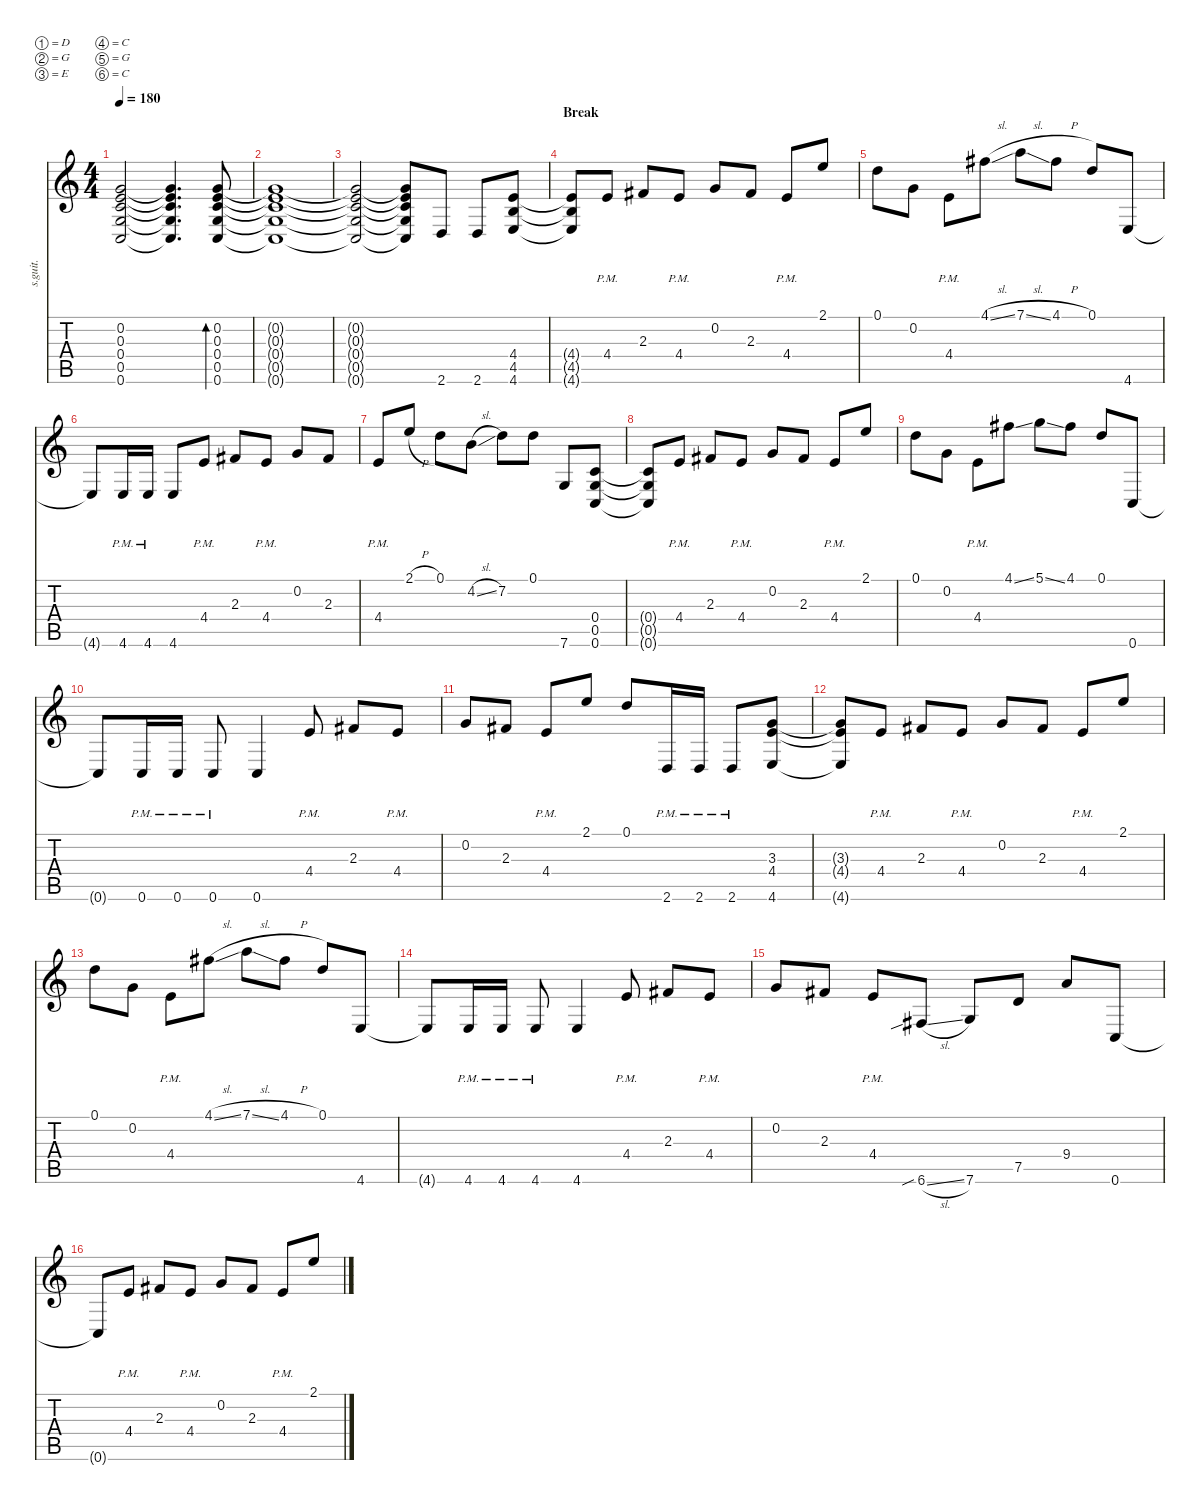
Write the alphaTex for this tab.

\defaultSystemsLayout 4
\hideDynamics
\bracketExtendMode nobrackets
\track ("Rhythm Guitar 1" "s.guit.") {instrument distortionguitar}
\staff {score tabs}
\tuning (D4 G3 E3 C3 G2 C2)
\ts (4 4)
\tempo 180
\clef g2
\ks c
(0.2{t} 0.3{t} 0.4{t} 0.5{t} 0.6{t}).2{lyrics (0 "") lyrics (1 "") lyrics (2 "") lyrics (3 "") lyrics (4 "") dy mf} (0.2{t} 0.3{t} 0.4{t} 0.5{t} 0.6{t}).4{d lyrics (0 "") lyrics (1 "") lyrics (2 "") lyrics (3 "") lyrics (4 "")} (0.2 0.3 0.4 0.5 0.6).8{bd 30 lyrics (0 "") lyrics (1 "") lyrics (2 "") lyrics (3 "") lyrics (4 "")} |
(0.2{t} 0.3{t} 0.4{t} 0.5{t} 0.6{t}).1{lyrics (0 "") lyrics (1 "") lyrics (2 "") lyrics (3 "") lyrics (4 "")} |
(0.2{t} 0.3{t} 0.4{t} 0.5{t} 0.6{t}).2{lyrics (0 "") lyrics (1 "") lyrics (2 "") lyrics (3 "") lyrics (4 "")} (0.2{t} 0.3{t} 0.4{t} 0.5{t} 0.6{t}).8{lyrics (0 "") lyrics (1 "") lyrics (2 "") lyrics (3 "") lyrics (4 "")} 2.6.8{lyrics (0 "") lyrics (1 "") lyrics (2 "") lyrics (3 "") lyrics (4 "")} 2.6.8{lyrics (0 "") lyrics (1 "") lyrics (2 "") lyrics (3 "") lyrics (4 "")} (4.4 4.5 4.6).8{lyrics (0 "") lyrics (1 "") lyrics (2 "") lyrics (3 "") lyrics (4 "")} |
\section ("" "Break")
(4.4{t} 4.5{t} 4.6{t}).8{lyrics (0 "") lyrics (1 "") lyrics (2 "") lyrics (3 "") lyrics (4 "")} 4.4{pm}.8{lyrics (0 "") lyrics (1 "") lyrics (2 "") lyrics (3 "") lyrics (4 "")} 2.3{acc #}.8{lyrics (0 "") lyrics (1 "") lyrics (2 "") lyrics (3 "") lyrics (4 "")} 4.4{pm}.8{lyrics (0 "") lyrics (1 "") lyrics (2 "") lyrics (3 "") lyrics (4 "")} 0.2.8{lyrics (0 "") lyrics (1 "") lyrics (2 "") lyrics (3 "") lyrics (4 "")} 2.3{acc #}.8{lyrics (0 "") lyrics (1 "") lyrics (2 "") lyrics (3 "") lyrics (4 "")} 4.4{pm}.8{lyrics (0 "") lyrics (1 "") lyrics (2 "") lyrics (3 "") lyrics (4 "")} 2.1.8{lyrics (0 "") lyrics (1 "") lyrics (2 "") lyrics (3 "") lyrics (4 "")} |
0.1.8{lyrics (0 "") lyrics (1 "") lyrics (2 "") lyrics (3 "") lyrics (4 "")} 0.2.8{lyrics (0 "") lyrics (1 "") lyrics (2 "") lyrics (3 "") lyrics (4 "")} 4.4{pm}.8{lyrics (0 "") lyrics (1 "") lyrics (2 "") lyrics (3 "") lyrics (4 "")} 4.1{sl acc #}.8{lyrics (0 "") lyrics (1 "") lyrics (2 "") lyrics (3 "") lyrics (4 "")} 7.1{sl}.8{lyrics (0 "") lyrics (1 "") lyrics (2 "") lyrics (3 "") lyrics (4 "")} 4.1{h acc #}.8{lyrics (0 "") lyrics (1 "") lyrics (2 "") lyrics (3 "") lyrics (4 "")} 0.1.8{lyrics (0 "") lyrics (1 "") lyrics (2 "") lyrics (3 "") lyrics (4 "")} 4.6.8{lyrics (0 "") lyrics (1 "") lyrics (2 "") lyrics (3 "") lyrics (4 "")} |
4.6{t}.8{lyrics (0 "") lyrics (1 "") lyrics (2 "") lyrics (3 "") lyrics (4 "")} 4.6{pm}.16{lyrics (0 "") lyrics (1 "") lyrics (2 "") lyrics (3 "") lyrics (4 "")} 4.6{pm}.16{lyrics (0 "") lyrics (1 "") lyrics (2 "") lyrics (3 "") lyrics (4 "")} 4.6.8{lyrics (0 "") lyrics (1 "") lyrics (2 "") lyrics (3 "") lyrics (4 "")} 4.4{pm}.8{lyrics (0 "") lyrics (1 "") lyrics (2 "") lyrics (3 "") lyrics (4 "")} 2.3{acc #}.8{lyrics (0 "") lyrics (1 "") lyrics (2 "") lyrics (3 "") lyrics (4 "")} 4.4{pm}.8{lyrics (0 "") lyrics (1 "") lyrics (2 "") lyrics (3 "") lyrics (4 "")} 0.2.8{lyrics (0 "") lyrics (1 "") lyrics (2 "") lyrics (3 "") lyrics (4 "")} 2.3{acc #}.8{lyrics (0 "") lyrics (1 "") lyrics (2 "") lyrics (3 "") lyrics (4 "")} |
4.4{pm}.8{lyrics (0 "") lyrics (1 "") lyrics (2 "") lyrics (3 "") lyrics (4 "")} 2.1{h}.8{lyrics (0 "") lyrics (1 "") lyrics (2 "") lyrics (3 "") lyrics (4 "")} 0.1.8{lyrics (0 "") lyrics (1 "") lyrics (2 "") lyrics (3 "") lyrics (4 "")} 4.2{sl}.8{lyrics (0 "") lyrics (1 "") lyrics (2 "") lyrics (3 "") lyrics (4 "")} 7.2.8{lyrics (0 "") lyrics (1 "") lyrics (2 "") lyrics (3 "") lyrics (4 "")} 0.1.8{lyrics (0 "") lyrics (1 "") lyrics (2 "") lyrics (3 "") lyrics (4 "")} 7.6.8{lyrics (0 "") lyrics (1 "") lyrics (2 "") lyrics (3 "") lyrics (4 "")} (0.4 0.5 0.6).8{lyrics (0 "") lyrics (1 "") lyrics (2 "") lyrics (3 "") lyrics (4 "")} |
(0.4{t} 0.5{t} 0.6{t}).8{lyrics (0 "") lyrics (1 "") lyrics (2 "") lyrics (3 "") lyrics (4 "")} 4.4{pm}.8{lyrics (0 "") lyrics (1 "") lyrics (2 "") lyrics (3 "") lyrics (4 "")} 2.3{acc #}.8{lyrics (0 "") lyrics (1 "") lyrics (2 "") lyrics (3 "") lyrics (4 "")} 4.4{pm}.8{lyrics (0 "") lyrics (1 "") lyrics (2 "") lyrics (3 "") lyrics (4 "")} 0.2.8{lyrics (0 "") lyrics (1 "") lyrics (2 "") lyrics (3 "") lyrics (4 "")} 2.3{acc #}.8{lyrics (0 "") lyrics (1 "") lyrics (2 "") lyrics (3 "") lyrics (4 "")} 4.4{pm}.8{lyrics (0 "") lyrics (1 "") lyrics (2 "") lyrics (3 "") lyrics (4 "")} 2.1.8{lyrics (0 "") lyrics (1 "") lyrics (2 "") lyrics (3 "") lyrics (4 "")} |
0.1.8{lyrics (0 "") lyrics (1 "") lyrics (2 "") lyrics (3 "") lyrics (4 "")} 0.2.8{lyrics (0 "") lyrics (1 "") lyrics (2 "") lyrics (3 "") lyrics (4 "")} 4.4{pm}.8{lyrics (0 "") lyrics (1 "") lyrics (2 "") lyrics (3 "") lyrics (4 "")} 4.1{ss acc #}.8{lyrics (0 "") lyrics (1 "") lyrics (2 "") lyrics (3 "") lyrics (4 "")} 5.1{ss}.8{lyrics (0 "") lyrics (1 "") lyrics (2 "") lyrics (3 "") lyrics (4 "")} 4.1{acc #}.8{lyrics (0 "") lyrics (1 "") lyrics (2 "") lyrics (3 "") lyrics (4 "")} 0.1.8{lyrics (0 "") lyrics (1 "") lyrics (2 "") lyrics (3 "") lyrics (4 "")} 0.6.8{lyrics (0 "") lyrics (1 "") lyrics (2 "") lyrics (3 "") lyrics (4 "")} |
0.6{t}.8{lyrics (0 "") lyrics (1 "") lyrics (2 "") lyrics (3 "") lyrics (4 "")} 0.6{pm}.16{lyrics (0 "") lyrics (1 "") lyrics (2 "") lyrics (3 "") lyrics (4 "")} 0.6{pm}.16{lyrics (0 "") lyrics (1 "") lyrics (2 "") lyrics (3 "") lyrics (4 "")} 0.6{pm}.8{lyrics (0 "") lyrics (1 "") lyrics (2 "") lyrics (3 "") lyrics (4 "")} 0.6.4{lyrics (0 "") lyrics (1 "") lyrics (2 "") lyrics (3 "") lyrics (4 "")} 4.4{pm}.8{lyrics (0 "") lyrics (1 "") lyrics (2 "") lyrics (3 "") lyrics (4 "")} 2.3{acc #}.8{lyrics (0 "") lyrics (1 "") lyrics (2 "") lyrics (3 "") lyrics (4 "")} 4.4{pm}.8{lyrics (0 "") lyrics (1 "") lyrics (2 "") lyrics (3 "") lyrics (4 "")} |
0.2.8{lyrics (0 "") lyrics (1 "") lyrics (2 "") lyrics (3 "") lyrics (4 "")} 2.3{acc #}.8{lyrics (0 "") lyrics (1 "") lyrics (2 "") lyrics (3 "") lyrics (4 "")} 4.4{pm}.8{lyrics (0 "") lyrics (1 "") lyrics (2 "") lyrics (3 "") lyrics (4 "")} 2.1.8{lyrics (0 "") lyrics (1 "") lyrics (2 "") lyrics (3 "") lyrics (4 "")} 0.1.8{lyrics (0 "") lyrics (1 "") lyrics (2 "") lyrics (3 "") lyrics (4 "")} 2.6{pm}.16{lyrics (0 "") lyrics (1 "") lyrics (2 "") lyrics (3 "") lyrics (4 "")} 2.6{pm}.16{lyrics (0 "") lyrics (1 "") lyrics (2 "") lyrics (3 "") lyrics (4 "")} 2.6{pm}.8{lyrics (0 "") lyrics (1 "") lyrics (2 "") lyrics (3 "") lyrics (4 "")} (3.3 4.4 4.6).8{lyrics (0 "") lyrics (1 "") lyrics (2 "") lyrics (3 "") lyrics (4 "")} |
(3.3{t} 4.4{t} 4.6{t}).8{lyrics (0 "") lyrics (1 "") lyrics (2 "") lyrics (3 "") lyrics (4 "")} 4.4{pm}.8{lyrics (0 "") lyrics (1 "") lyrics (2 "") lyrics (3 "") lyrics (4 "")} 2.3{acc #}.8{lyrics (0 "") lyrics (1 "") lyrics (2 "") lyrics (3 "") lyrics (4 "")} 4.4{pm}.8{lyrics (0 "") lyrics (1 "") lyrics (2 "") lyrics (3 "") lyrics (4 "")} 0.2.8{lyrics (0 "") lyrics (1 "") lyrics (2 "") lyrics (3 "") lyrics (4 "")} 2.3{acc #}.8{lyrics (0 "") lyrics (1 "") lyrics (2 "") lyrics (3 "") lyrics (4 "")} 4.4{pm}.8{lyrics (0 "") lyrics (1 "") lyrics (2 "") lyrics (3 "") lyrics (4 "")} 2.1.8{lyrics (0 "") lyrics (1 "") lyrics (2 "") lyrics (3 "") lyrics (4 "")} |
0.1.8{lyrics (0 "") lyrics (1 "") lyrics (2 "") lyrics (3 "") lyrics (4 "")} 0.2.8{lyrics (0 "") lyrics (1 "") lyrics (2 "") lyrics (3 "") lyrics (4 "")} 4.4{pm}.8{lyrics (0 "") lyrics (1 "") lyrics (2 "") lyrics (3 "") lyrics (4 "")} 4.1{sl acc #}.8{lyrics (0 "") lyrics (1 "") lyrics (2 "") lyrics (3 "") lyrics (4 "")} 7.1{sl}.8{lyrics (0 "") lyrics (1 "") lyrics (2 "") lyrics (3 "") lyrics (4 "")} 4.1{h acc #}.8{lyrics (0 "") lyrics (1 "") lyrics (2 "") lyrics (3 "") lyrics (4 "")} 0.1.8{lyrics (0 "") lyrics (1 "") lyrics (2 "") lyrics (3 "") lyrics (4 "")} 4.6.8{lyrics (0 "") lyrics (1 "") lyrics (2 "") lyrics (3 "") lyrics (4 "")} |
4.6{t}.8{lyrics (0 "") lyrics (1 "") lyrics (2 "") lyrics (3 "") lyrics (4 "")} 4.6{pm}.16{lyrics (0 "") lyrics (1 "") lyrics (2 "") lyrics (3 "") lyrics (4 "")} 4.6{pm}.16{lyrics (0 "") lyrics (1 "") lyrics (2 "") lyrics (3 "") lyrics (4 "")} 4.6{pm}.8{lyrics (0 "") lyrics (1 "") lyrics (2 "") lyrics (3 "") lyrics (4 "")} 4.6.4{lyrics (0 "") lyrics (1 "") lyrics (2 "") lyrics (3 "") lyrics (4 "")} 4.4{pm}.8{lyrics (0 "") lyrics (1 "") lyrics (2 "") lyrics (3 "") lyrics (4 "")} 2.3{acc #}.8{lyrics (0 "") lyrics (1 "") lyrics (2 "") lyrics (3 "") lyrics (4 "")} 4.4{pm}.8{lyrics (0 "") lyrics (1 "") lyrics (2 "") lyrics (3 "") lyrics (4 "")} |
0.2.8{lyrics (0 "") lyrics (1 "") lyrics (2 "") lyrics (3 "") lyrics (4 "")} 2.3{acc #}.8{lyrics (0 "") lyrics (1 "") lyrics (2 "") lyrics (3 "") lyrics (4 "")} 4.4{pm}.8{lyrics (0 "") lyrics (1 "") lyrics (2 "") lyrics (3 "") lyrics (4 "")} 6.6{sib sl acc #}.8{lyrics (0 "") lyrics (1 "") lyrics (2 "") lyrics (3 "") lyrics (4 "")} 7.6.8{lyrics (0 "") lyrics (1 "") lyrics (2 "") lyrics (3 "") lyrics (4 "")} 7.5.8{lyrics (0 "") lyrics (1 "") lyrics (2 "") lyrics (3 "") lyrics (4 "")} 9.4.8{lyrics (0 "") lyrics (1 "") lyrics (2 "") lyrics (3 "") lyrics (4 "")} 0.6.8{lyrics (0 "") lyrics (1 "") lyrics (2 "") lyrics (3 "") lyrics (4 "")} |
0.6{t}.8{lyrics (0 "") lyrics (1 "") lyrics (2 "") lyrics (3 "") lyrics (4 "")} 4.4{pm}.8{lyrics (0 "") lyrics (1 "") lyrics (2 "") lyrics (3 "") lyrics (4 "")} 2.3{acc #}.8{lyrics (0 "") lyrics (1 "") lyrics (2 "") lyrics (3 "") lyrics (4 "")} 4.4{pm}.8{lyrics (0 "") lyrics (1 "") lyrics (2 "") lyrics (3 "") lyrics (4 "")} 0.2.8{lyrics (0 "") lyrics (1 "") lyrics (2 "") lyrics (3 "") lyrics (4 "")} 2.3{acc #}.8{lyrics (0 "") lyrics (1 "") lyrics (2 "") lyrics (3 "") lyrics (4 "")} 4.4{pm}.8{lyrics (0 "") lyrics (1 "") lyrics (2 "") lyrics (3 "") lyrics (4 "")} 2.1.8{lyrics (0 "") lyrics (1 "") lyrics (2 "") lyrics (3 "") lyrics (4 "")}
